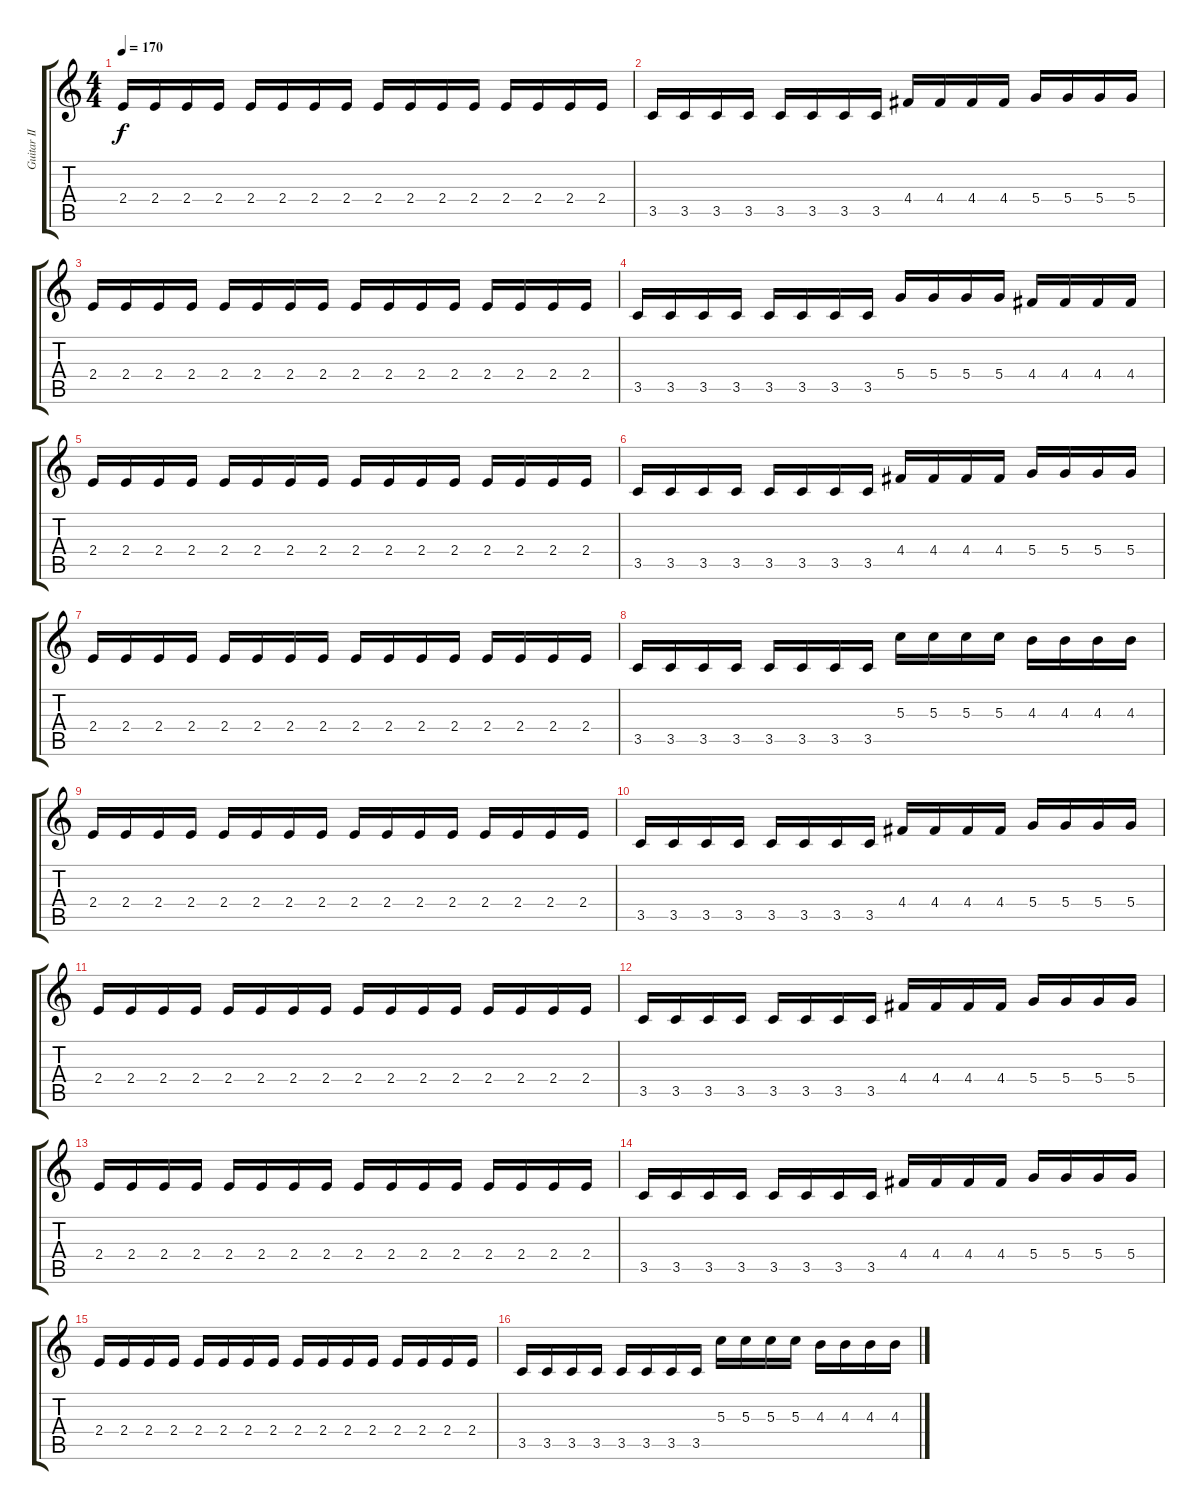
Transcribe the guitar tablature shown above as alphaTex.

\track ("Guitar II" "Guitar II") {instrument distortionguitar}
\staff {score tabs}
\tuning (E4 B3 G3 D3 A2 E2) {hide}
\ts (4 4)
\tempo 170
\clef g2
\ks c
2.4.16{dy f} 2.4.16 2.4.16 2.4.16 2.4.16 2.4.16 2.4.16 2.4.16 2.4.16 2.4.16 2.4.16 2.4.16 2.4.16 2.4.16 2.4.16 2.4.16 |
3.5.16 3.5.16 3.5.16 3.5.16 3.5.16 3.5.16 3.5.16 3.5.16 4.4.16 4.4.16 4.4.16 4.4.16 5.4.16 5.4.16 5.4.16 5.4.16 |
2.4.16 2.4.16 2.4.16 2.4.16 2.4.16 2.4.16 2.4.16 2.4.16 2.4.16 2.4.16 2.4.16 2.4.16 2.4.16 2.4.16 2.4.16 2.4.16 |
3.5.16 3.5.16 3.5.16 3.5.16 3.5.16 3.5.16 3.5.16 3.5.16 5.4.16 5.4.16 5.4.16 5.4.16 4.4.16 4.4.16 4.4.16 4.4.16 |
2.4.16 2.4.16 2.4.16 2.4.16 2.4.16 2.4.16 2.4.16 2.4.16 2.4.16 2.4.16 2.4.16 2.4.16 2.4.16 2.4.16 2.4.16 2.4.16 |
3.5.16 3.5.16 3.5.16 3.5.16 3.5.16 3.5.16 3.5.16 3.5.16 4.4.16 4.4.16 4.4.16 4.4.16 5.4.16 5.4.16 5.4.16 5.4.16 |
2.4.16 2.4.16 2.4.16 2.4.16 2.4.16 2.4.16 2.4.16 2.4.16 2.4.16 2.4.16 2.4.16 2.4.16 2.4.16 2.4.16 2.4.16 2.4.16 |
3.5.16 3.5.16 3.5.16 3.5.16 3.5.16 3.5.16 3.5.16 3.5.16 5.3.16 5.3.16 5.3.16 5.3.16 4.3.16 4.3.16 4.3.16 4.3.16 |
2.4.16 2.4.16 2.4.16 2.4.16 2.4.16 2.4.16 2.4.16 2.4.16 2.4.16 2.4.16 2.4.16 2.4.16 2.4.16 2.4.16 2.4.16 2.4.16 |
3.5.16 3.5.16 3.5.16 3.5.16 3.5.16 3.5.16 3.5.16 3.5.16 4.4.16 4.4.16 4.4.16 4.4.16 5.4.16 5.4.16 5.4.16 5.4.16 |
2.4.16 2.4.16 2.4.16 2.4.16 2.4.16 2.4.16 2.4.16 2.4.16 2.4.16 2.4.16 2.4.16 2.4.16 2.4.16 2.4.16 2.4.16 2.4.16 |
3.5.16 3.5.16 3.5.16 3.5.16 3.5.16 3.5.16 3.5.16 3.5.16 4.4.16 4.4.16 4.4.16 4.4.16 5.4.16 5.4.16 5.4.16 5.4.16 |
2.4.16 2.4.16 2.4.16 2.4.16 2.4.16 2.4.16 2.4.16 2.4.16 2.4.16 2.4.16 2.4.16 2.4.16 2.4.16 2.4.16 2.4.16 2.4.16 |
3.5.16 3.5.16 3.5.16 3.5.16 3.5.16 3.5.16 3.5.16 3.5.16 4.4.16 4.4.16 4.4.16 4.4.16 5.4.16 5.4.16 5.4.16 5.4.16 |
2.4.16 2.4.16 2.4.16 2.4.16 2.4.16 2.4.16 2.4.16 2.4.16 2.4.16 2.4.16 2.4.16 2.4.16 2.4.16 2.4.16 2.4.16 2.4.16 |
3.5.16 3.5.16 3.5.16 3.5.16 3.5.16 3.5.16 3.5.16 3.5.16 5.3.16 5.3.16 5.3.16 5.3.16 4.3.16 4.3.16 4.3.16 4.3.16
